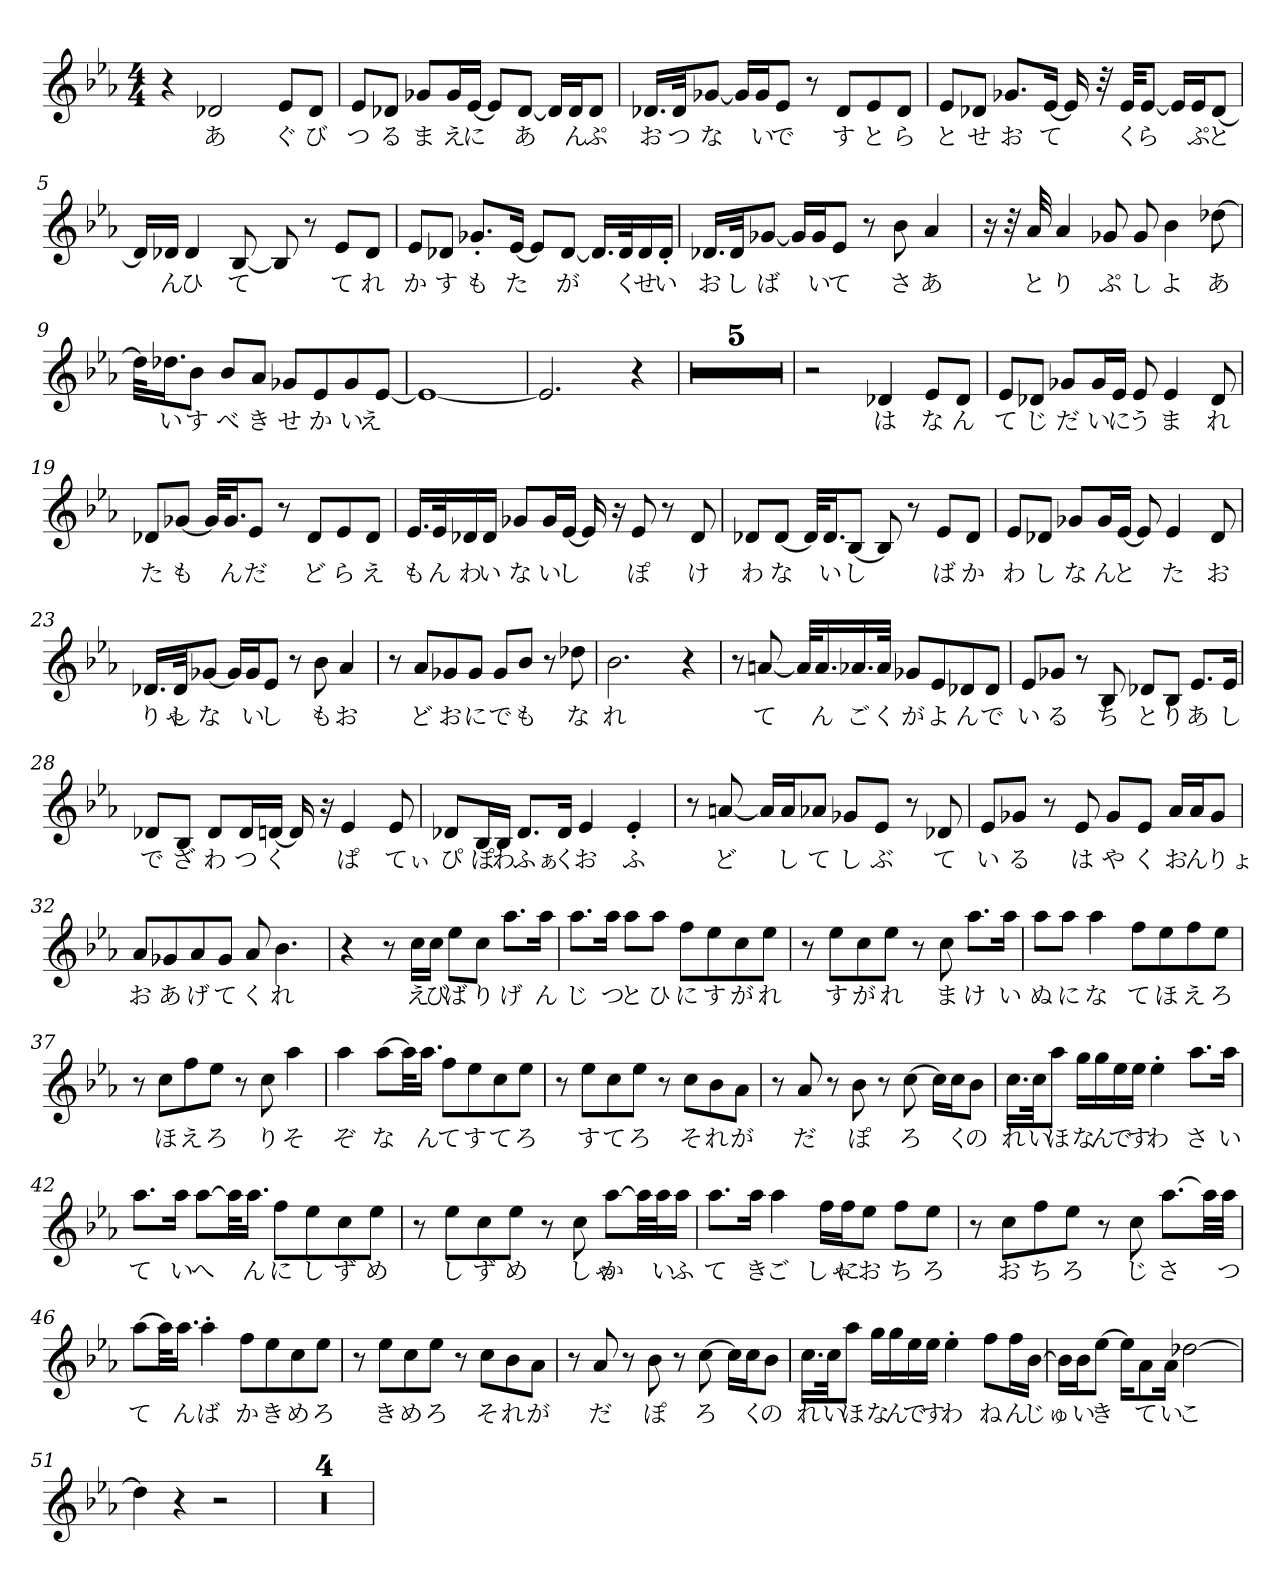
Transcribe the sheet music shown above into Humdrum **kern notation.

**kern	**text
*part1	*part1
*staff1	*staff1
*clefG2	*
*k[b-e-a-]	*
*M4/4	*
*MM155	*
=1	=1
4r	.
2d-X	あ
8e-L	ぐ
8d-J	び
=2	=2
8e-L	つ
8d-XJ	る
8g-XL	ま
16g-L	え
[16e-JJ	に
8e-L]	.
[8d-J	あ
16d-LL]	.
16d-J	ん
8d-J	ぷ
=3	=3
16.d-XLL	お
32d-JK	つ
[8g-XJ	な
16g-LL]	.
16g-J	い
8e-J	で
8r	.
8d-L	す
8e-	と
8d-J	ら
=4	=4
8e-L	と
8d-XJ	せ
8.g-XL	お
[16e-Jk	て
16e-]	.
32r	.
32e-KKL	く
[8e-J	ら
16e-LL]	.
16e-J	ぷ
[8d-J	と
=5	=5
16d-LL]	.
16d-XJJ	ん
4d-	ひ
[8B-	て
8B-]	.
8r	.
8e-L	て
8d-J	れ
=6	=6
8e-L	か
8d-XJ	す
8.g-X'L	も
[16e-Jk	た
8e-L]	.
[8d-J	が
16.d-LL]	.
32d-K	く
16d-	せ
16d-'JJ	い
=7	=7
16.d-XLL	お
32d-JK	し
[8g-XJ	ば
16g-LL]	.
16g-J	い
8e-J	て
8r	.
8b-	さ
4a-	あ
=8	=8
16r	.
32r	.
32a-	と
4a-	り
8g-X	ぷ
8g-	し
4b-	よ
[8dd-X	あ
=9	=9
32dd-KLL]	.
16.dd-XJ	い
8b-J	す
8b-L	べ
8a-J	き
8g-XL	せ
8e-	か
8g-	い
[8e-J	え
=10	=10
1e-_	.
=11	=11
2.e-]	.
4r	.
=12	=12
1r	.
=13	=13
1r	.
=14	=14
1r	.
=15	=15
1r	.
=16	=16
1r	.
=17	=17
2r	.
4d-X	は
8e-L	な
8d-J	ん
=18	=18
8e-L	て
8d-XJ	じ
8g-XL	だ
16g-L	い
16e-JJ	に
8e-	う
4e-	ま
8d-	れ
=19	=19
8d-XL	た
[8g-XJ	も
32g-KLL]	.
16.g-J	ん
8e-J	だ
8r	.
8d-L	ど
8e-	ら
8d-J	え
=20	=20
16.e-LL	も
32e-K	ん
16d-X	わ
16d-JJ	い
8g-XL	な
16g-L	い
[16e-JJ	し
16e-]	.
16r	.
8e-	ぽ
8r	.
8d-	け
=21	=21
8d-XL	わ
[8d-J	な
32d-KLL]	.
16.d-J	い
[8B-J	し
8B-]	.
8r	.
8e-L	ば
8d-J	か
=22	=22
8e-L	わ
8d-XJ	し
8g-XL	な
16g-L	ん
[16e-JJ	と
8e-]	.
4e-	た
8d-	お
=23	=23
16.d-XLL	りゃ
32d-JK	し
[8g-XJ	な
16g-LL]	.
16g-J	い
8e-J	し
8r	.
8b-	も
4a-	お
=24	=24
8r	.
8a-L	ど
8g-X	お
8g-J	に
8g-L	で
8b-J	も
8r	.
8dd-X	な
=25	=25
2.b-	れ
4r	.
=26	=26
8r	.
[8an	て
32aKLL]	.
16.a	ん
16.a-X	ご
32a-JJk	く
8g-XL	が
8e-	よ
8d-X	ん
8d-J	で
=27	=27
8e-L	い
8g-XJ	る
8r	.
8B-	ち
8d-XL	と
8B-J	り
8.e-L	あ
16e-Jk	し
=28	=28
8d-XL	で
8B-J	ざ
8d-L	わ
16d-L	つ
[16dnJJ	く
16d]	.
16r	.
4e-	ぱ
8e-	てぃ
=29	=29
8d-XL	ぴ
16B-L	ぽ
16B-JJ	わ
8.d-L	ふぁ
16d-Jk	く
4e-	お
4e-'	ふ
=30	=30
8r	.
[8an	ど
16aLL]	.
16aJ	し
8a-XJ	て
8g-XL	し
8e-J	ぶ
8r	.
8d-X	て
=31	=31
8e-L	い
8g-XJ	る
8r	.
8e-	は
8g-L	や
8e-J	く
16a-LL	お
16a-J	ん
8g-J	りょ
=32	=32
8a-L	お
8g-X	あ
8a-	げ
8g-J	て
8a-	く
4.b-	れ
=33	=33
4r	.
8r	.
16ccLL	え
16ccJJ	び
8ee-L	ば
8ccJ	り
8.aa-L	げ
16aa-Jk	ん
=34	=34
8.aa-L	じ
16aa-Jk	つ
8aa-L	と
8aa-J	ひ
8ffL	に
8ee-	す
8cc	が
8ee-J	れ
=35	=35
8r	.
8ee-L	す
8cc	が
8ee-J	れ
8r	.
8cc	ま
8.aa-L	け
16aa-Jk	い
=36	=36
8aa-L	ぬ
8aa-J	に
4aa-	な
8ffL	て
8ee-	ほ
8ff	え
8ee-J	ろ
=37	=37
8r	.
8ccL	ほ
8ff	え
8ee-J	ろ
8r	.
8cc	り
4aa-	そ
=38	=38
4aa-	ぞ
[8aa-L	な
32aa-KL]	.
16.aa-JJ	ん
8ffL	て
8ee-	す
8cc	て
8ee-J	ろ
=39	=39
8r	.
8ee-L	す
8cc	て
8ee-J	ろ
8r	.
8ccL	そ
8b-	れ
8a-J	が
=40	=40
8r	.
8a-	だ
8r	.
8b-	ぽ
8r	.
[8cc	ろ
16ccLL]	.
16ccJ	く
8b-J	の
=41	=41
16.ccLL	れ
32ccJK	い
8aa-J	ほ
16ggLL	な
16gg	ん
16ee-	で
16ee-JJ	す
4ee-'	わ
8.aa-L	さ
16aa-Jk	い
=42	=42
8.aa-L	て
16aa-Jk	い
[8aa-L	へ
32aa-KL]	.
16.aa-JJ	ん
8ffL	に
8ee-	し
8cc	ず
8ee-J	め
=43	=43
8r	.
8ee-L	し
8cc	ず
8ee-J	め
8r	.
8cc	しゃ
[8aa-L	か
32aa-LL]	.
32aa-J	い
16aa-JJ	ふ
=44	=44
8.aa-L	て
16aa-Jk	き
4aa-	ご
16ffLL	しゃ
16ffJ	に
8ee-J	お
8ffL	ち
8ee-J	ろ
=45	=45
8r	.
8ccL	お
8ff	ち
8ee-J	ろ
8r	.
8cc	じ
[8.aa-L	さ
32aa-LL]	.
32aa-JJJ	つ
=46	=46
[8aa-L	て
32aa-KL]	.
16.aa-JJ	ん
4aa-'	ば
8ffL	か
8ee-	き
8cc	め
8ee-J	ろ
=47	=47
8r	.
8ee-L	き
8cc	め
8ee-J	ろ
8r	.
8ccL	そ
8b-	れ
8a-J	が
=48	=48
8r	.
8a-	だ
8r	.
8b-	ぽ
8r	.
[8cc	ろ
16ccLL]	.
16ccJ	く
8b-J	の
=49	=49
16.ccLL	れ
32ccJK	い
8aa-J	ほ
16ggLL	な
16gg	ん
16ee-	で
16ee-JJ	す
4ee-'	わ
8ffL	ね
16ffL	ん
[16b-JJ	じゅ
=50	=50
16b-LL]	.
16b-J	い
[8ee-J	き
16ee-KL]	.
8a-	て
16a-Jk	い
[2dd-X	こ
=51	=51
4dd-]	.
4r	.
2r	.
=52	=52
1r	.
=53	=53
1r	.
=54	=54
1r	.
=55	=55
1r	.
=	=
*-	*-
